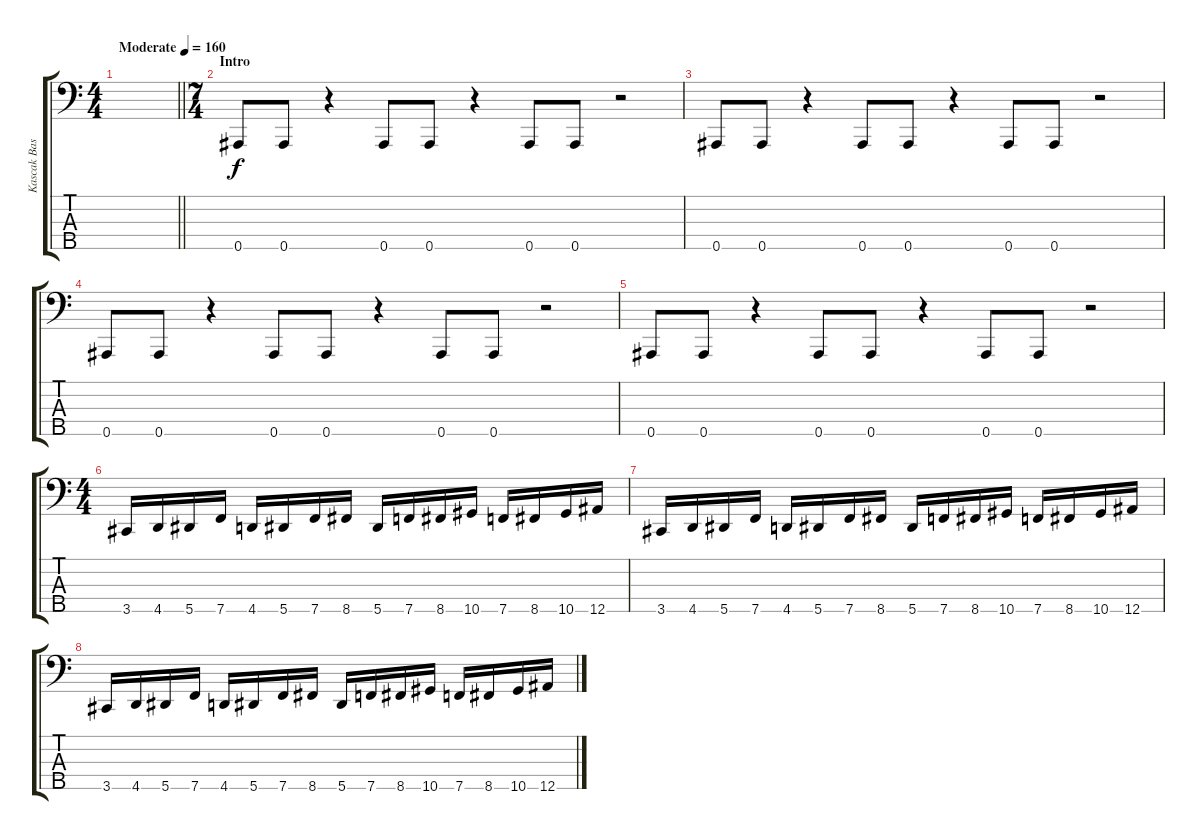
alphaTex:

\track ("Kascak Bass" "Kascak Bas") {instrument electricbasspick}
\staff {score tabs}
\tuning (Gb2 Db2 Ab1 Eb1 Bb0) {hide}
\ts (4 4)
\tempo (160 "Moderate")
\clef f4
\barLineRight lightlight
\ks c
|
\ts (7 4)
\section ("" "Intro")
0.5.8 0.5.8 r.4 0.5.8 0.5.8 r.4 0.5.8 0.5.8 r.2 |
0.5.8 0.5.8 r.4 0.5.8 0.5.8 r.4 0.5.8 0.5.8 r.2 |
0.5.8 0.5.8 r.4 0.5.8 0.5.8 r.4 0.5.8 0.5.8 r.2 |
0.5.8 0.5.8 r.4 0.5.8 0.5.8 r.4 0.5.8 0.5.8 r.2 |
\ts (4 4)
3.5.16 4.5.16 5.5.16 7.5.16 4.5.16 5.5.16 7.5.16 8.5.16 5.5.16 7.5.16 8.5.16 10.5.16 7.5.16 8.5.16 10.5.16 12.5.16 |
3.5.16 4.5.16 5.5.16 7.5.16 4.5.16 5.5.16 7.5.16 8.5.16 5.5.16 7.5.16 8.5.16 10.5.16 7.5.16 8.5.16 10.5.16 12.5.16 |
3.5.16 4.5.16 5.5.16 7.5.16 4.5.16 5.5.16 7.5.16 8.5.16 5.5.16 7.5.16 8.5.16 10.5.16 7.5.16 8.5.16 10.5.16 12.5.16
